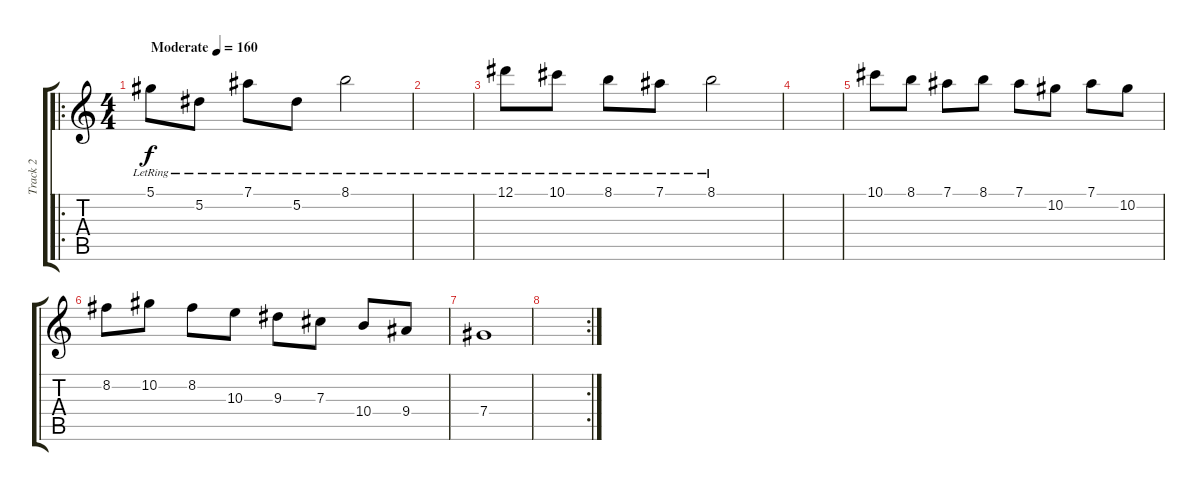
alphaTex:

\track ("Track 2" "Track 2") {instrument acousticguitarsteel}
\staff {score tabs}
\tuning (Eb4 Bb3 Gb3 Db3 Ab2 Eb2) {hide}
\ro
\ts (4 4)
\tempo (160 "Moderate")
\clef g2
\ks c
5.1{lr}.8{dy f instrument acousticguitarsteel} 5.2{lr}.8 7.1{lr}.8 5.2{lr}.8 8.1{lr}.2 |
|
12.1{lr}.8 10.1{lr}.8 8.1{lr}.8 7.1{lr}.8 8.1{lr}.2 |
|
10.1.8 8.1.8 7.1.8 8.1.8 7.1.8 10.2.8 7.1.8 10.2.8 |
8.2.8 10.2.8 8.2.8 10.3.8 9.3.8 7.3.8 10.4.8 9.4.8 |
7.4.1 |
\rc 2
